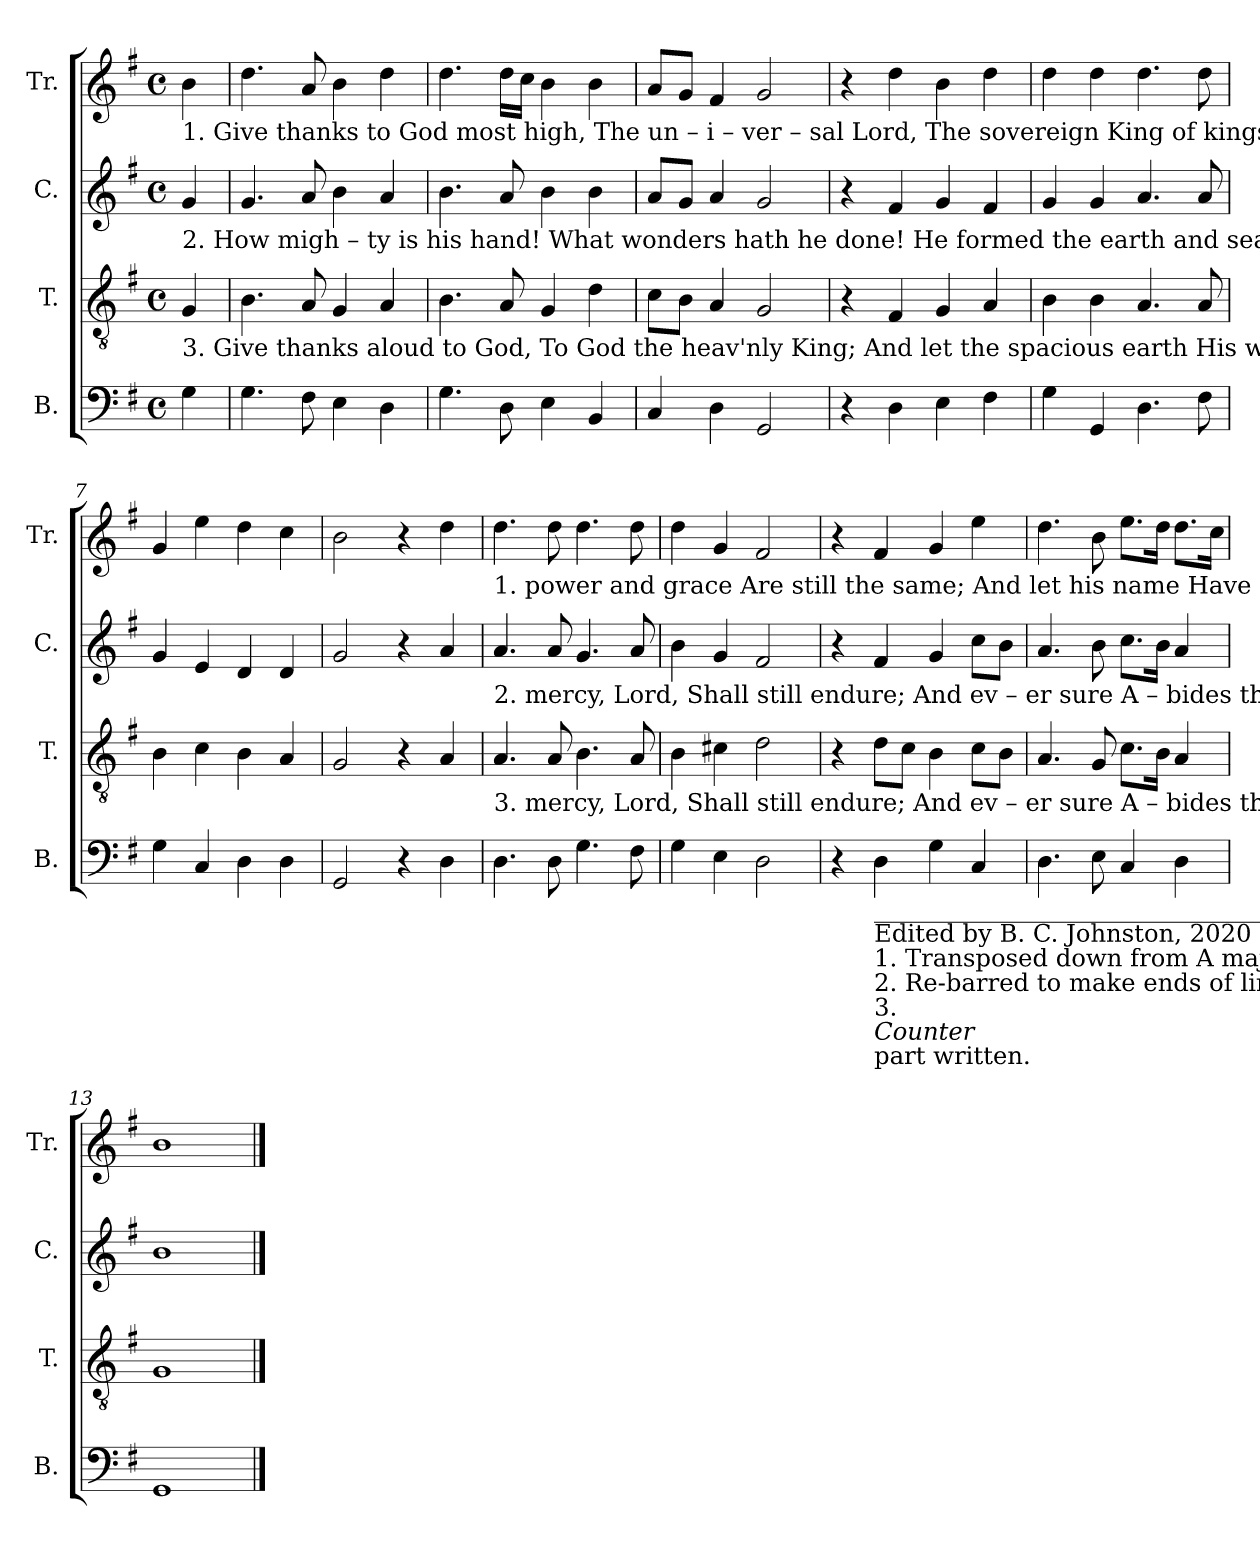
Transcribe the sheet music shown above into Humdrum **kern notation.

**kern	**kern	**kern	**kern
*part4	*part3	*part2	*part1
*staff4	*staff3	*staff2	*staff1
*I"B.	*I"T.	*I"C.	*I"Tr.
*I'B.	*I'T.	*I'C.	*I'Tr.
*clefF4	*clefGv2	*clefG2	*clefG2
*k[f#]	*k[f#]	*k[f#]	*k[f#]
*M4/4	*M4/4	*M4/4	*M4/4
*met(c)	*met(c)	*met(c)	*met(c)
*MM90	*MM90	*MM90	*MM90
=1	=1	=1	=1
!	!	!	!LO:TX:b:t=1. Give thanks to God most high, The  un –  i  –  ver – sal  Lord,       The sovereign King of kings,  And be his grace adored.      His
!	!	!LO:TX:b:t=2. How  migh – ty  is  his  hand! What  wonders   hath  he done!    He formed the earth and seas And spread the heav'ns alone. Thy	!
!	!LO:TX:b:t=3. Give  thanks  aloud  to  God,  To   God  the   heav'nly  King;         And let the  spacious earth  His works and glories sing.    Thy	!	!
4G\	4G/	4g/	4b\
=2	=2	=2	=2
4.G\	4.B\	4.g/	4.dd\
8F#\	8A/	8a/	8a/
4E\	4G/	4b\	4b\
4D\	4A/	4a/	4dd\
=3	=3	=3	=3
4.G\	4.B\	4.b\	4.dd\
8D\	8A/	8a/	16dd\LL
.	.	.	16cc\JJ
4E\	4G/	4b\	4b\
4BB/	4d\	4b\	4b\
=4	=4	=4	=4
4C/	8c\L	8a/L	8a/L
.	8B\J	8g/J	8g/J
4D\	4A/	4a/	4f#/
2GG/	2G/	2g/	2g/
=5	=5	=5	=5
4r	4r	4r	4r
4D\	4F#/	4f#/	4dd\
4E\	4G/	4g/	4b\
4F#\	4A/	4f#/	4dd\
=6	=6	=6	=6
4G\	4B\	4g/	4dd\
4GG/	4B\	4g/	4dd\
4.D\	4.A/	4.a/	4.dd\
8F#\	8A/	8a/	8dd\
=7	=7	=7	=7
4G\	4B\	4g/	4g/
4C/	4c\	4e/	4ee\
4D\	4B\	4d/	4dd\
4D\	4A/	4d/	4cc\
=8	=8	=8	=8
2GG/	2G/	2g/	2b\
4r	4r	4r	4r
4D\	4A/	4a/	4dd\
!!LO:LB:g=z
=9	=9	=9	=9
!	!	!	!LO:TX:b:t=1. power and grace Are still the same;         And  let   his  name    Have end – less   praise.
!	!	!LO:TX:b:t=2.   mercy,  Lord, Shall  still   endure;          And   ev –  er    sure   A – bides   thy     word.	!
!	!LO:TX:b:t=3.  mercy,  Lord,  Shall  still  endure;         And   ev – er    sure     A – bides   thy     word.	!	!
4.D\	4.A/	4.a/	4.dd\
8D\	8A/	8a/	8dd\
4.G\	4.B\	4.g/	4.dd\
8F#\	8A/	8a/	8dd\
=10	=10	=10	=10
4G\	4B\	4b\	4dd\
4E\	4c#X\	4g/	4g/
2D\	2d\	2f#/	2f#/
=11	=11	=11	=11
4r	4r	4r	4r
!LO:TX:b:t=________________________________________________	!	!	!
!LO:TX:b:t=Edited by B. C. Johnston, 2020	!	!	!
!LO:TX:b:t=1. Transposed down from A major to G major.	!	!	!
!LO:TX:b:t=2. Re-barred to make ends of lines the same length.	!	!	!
!LO:TX:b:t=3.	!	!	!
!LO:TX:b:i:t=Counter	!	!	!
!LO:TX:b:t=part written.	!	!	!
4D\	8d\L	4f#/	4f#/
.	8c\J	.	.
4G\	4B\	4g/	4g/
4C/	8c\L	8cc\L	4ee\
.	8B\J	8b\J	.
=12	=12	=12	=12
4.D\	4.A/	4.a/	4.dd\
8E\	8G/	8b\	8b\
4C/	8.c\L	8.cc\L	8.ee\L
.	16B\Jk	16b\Jk	16dd\Jk
4D\	4A/	4a/	8.dd\L
.	.	.	16cc\Jk
=13	=13	=13	=13
1GG	1G	1b	1b
==	==	==	==
*-	*-	*-	*-
